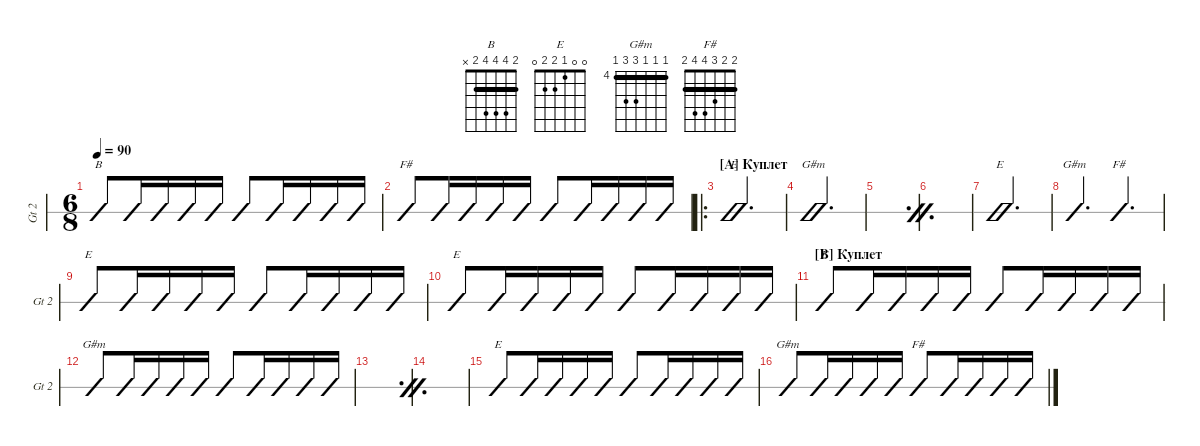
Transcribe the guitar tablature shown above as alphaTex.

\defaultSystemsLayout 4
\hideDynamics
\bracketExtendMode groupsimilarinstruments
\singleTrackTrackNamePolicy allsystems
\multiTrackTrackNamePolicy allsystems
\otherSystemsTrackNameOrientation horizontal
\track ("Guitar 2" "Gt 2") {instrument acousticguitarsteel}
\staff {slash}
\tuning (E4 B3 G3 D3 A2 E2)
\chord ("B" 2 4 4 4 2 x) {barre 2}
\chord ("E" 0 0 1 2 2 0)
\chord ("G#m" 4 4 4 6 6 4) {firstfret 4 barre (4 4 4)}
\chord ("F#" 2 2 3 4 4 2) {barre (2 2)}
\ts (6 8)
\tempo 90
\clef g2
\ks b
(2.5 4.4 4.3 4.2 2.1).8{ch "B" dy mf} (2.5 4.4 4.3 4.2 2.1).16 (2.5 4.4 4.3 4.2 2.1).16 (2.5 4.4 4.3 4.2 2.1).16 (2.5 4.4 4.3 4.2 2.1).16 (2.5 4.4 4.3 4.2 2.1).8 (2.5 4.4 4.3 4.2 2.1).16 (2.5 4.4 4.3 4.2 2.1).16 (2.5 4.4 4.3 4.2 2.1).16 (2.5 4.4 4.3 4.2 2.1).16 |
(2.6 4.5 4.4 3.3 2.2 2.1).8{ch "F#"} (2.6 4.5 4.4 3.3 2.2 2.1).16 (2.6 4.5 4.4 3.3 2.2 2.1).16 (2.6 4.5 4.4 3.3 2.2 2.1).16 (2.6 4.5 4.4 3.3 2.2 2.1).16 (2.6 4.5 4.4 3.3 2.2 2.1).8 (2.6 4.5 4.4 3.3 2.2 2.1).16 (2.6 4.5 4.4 3.3 2.2 2.1).16 (2.6 4.5 4.4 3.3 2.2 2.1).16 (2.6 4.5 4.4 3.3 2.2 2.1).16 |
\ro
\section ("A" "Куплет")
(0.6 2.5 2.4 1.3 0.2 0.1).2{d bd 166 ch "E"} |
(4.6 6.5 6.4 4.3 4.2 4.1).2{d bd 163 ch "G#m"} |
\simile firstofdouble
|
\simile secondofdouble
|
\simile none
(0.6 2.5 2.4 1.3 0.2 0.1).2{d bd 163 ch "E"} |
(4.6 6.5 6.4 4.3 4.2 4.1).4{d bd 163 ch "G#m"} (2.6 4.5 4.4 3.3 2.2 2.1).4{d bd 163 ch "F#"} |
(0.6 2.5 2.4 1.3 0.2 0.1).8{ch "E"} (0.6 2.5 2.4 1.3 0.2 0.1).16 (0.6 2.5 2.4 1.3 0.2 0.1).16 (0.6 2.5 2.4 1.3 0.2 0.1).16 (0.6 2.5 2.4 1.3 0.2 0.1).16 (0.6 2.5 2.4 1.3 0.2 0.1).8 (0.6 2.5 2.4 1.3 0.2 0.1).16 (0.6 2.5 2.4 1.3 0.2 0.1).16 (0.6 2.5 2.4 1.3 0.2 0.1).16 (0.6 2.5 2.4 1.3 0.2 0.1).16 |
(0.6 2.5 2.4 1.3 0.2 0.1).8{ch "E"} (0.6 2.5 2.4 1.3 0.2 0.1).16 (0.6 2.5 2.4 1.3 0.2 0.1).16 (0.6 2.5 2.4 1.3 0.2 0.1).16 (0.6 2.5 2.4 1.3 0.2 0.1).16 (0.6 2.5 2.4 1.3 0.2 0.1).8 (0.6 2.5 2.4 1.3 0.2 0.1).16 (0.6 2.5 2.4 1.3 0.2 0.1).16 (0.6 2.5 2.4 1.3 0.2 0.1).16 (0.6 2.5 2.4 1.3 0.2 0.1).16 |
\section ("B" "Куплет")
(0.6 2.5 2.4 1.3 0.2 0.1).8{ch "E"} (0.6 2.5 2.4 1.3 0.2 0.1).16 (0.6 2.5 2.4 1.3 0.2 0.1).16 (0.6 2.5 2.4 1.3 0.2 0.1).16 (0.6 2.5 2.4 1.3 0.2 0.1).16 (0.6 2.5 2.4 1.3 0.2 0.1).8 (0.6 2.5 2.4 1.3 0.2 0.1).16 (0.6 2.5 2.4 1.3 0.2 0.1).16 (0.6 2.5 2.4 1.3 0.2 0.1).16 (0.6 2.5 2.4 1.3 0.2 0.1).16 |
(4.6 6.5 6.4 4.3 4.2 4.1).8{ch "G#m"} (4.6 6.5 6.4 4.3 4.2 4.1).16 (4.6 6.5 6.4 4.3 4.2 4.1).16 (4.6 6.5 6.4 4.3 4.2 4.1).16 (4.6 6.5 6.4 4.3 4.2 4.1).16 (4.6 6.5 6.4 4.3 4.2 4.1).8 (4.6 6.5 6.4 4.3 4.2 4.1).16 (4.6 6.5 6.4 4.3 4.2 4.1).16 (4.6 6.5 6.4 4.3 4.2 4.1).16 (4.6 6.5 6.4 4.3 4.2 4.1).16 |
\simile firstofdouble
|
\simile secondofdouble
|
\simile none
(0.6 2.5 2.4 1.3 0.2 0.1).8{ch "E"} (0.6 2.5 2.4 1.3 0.2 0.1).16 (0.6 2.5 2.4 1.3 0.2 0.1).16 (0.6 2.5 2.4 1.3 0.2 0.1).16 (0.6 2.5 2.4 1.3 0.2 0.1).16 (0.6 2.5 2.4 1.3 0.2 0.1).8 (0.6 2.5 2.4 1.3 0.2 0.1).16 (0.6 2.5 2.4 1.3 0.2 0.1).16 (0.6 2.5 2.4 1.3 0.2 0.1).16 (0.6 2.5 2.4 1.3 0.2 0.1).16 |
(4.6 6.5 6.4 4.3 4.2 4.1).8{ch "G#m"} (4.6 6.5 6.4 4.3 4.2 4.1).16 (4.6 6.5 6.4 4.3 4.2 4.1).16 (4.6 6.5 6.4 4.3 4.2 4.1).16 (4.6 6.5 6.4 4.3 4.2 4.1).16 (2.6 4.5 4.4 3.3 2.2 2.1).8{ch "F#"} (2.6 4.5 4.4 3.3 2.2 2.1).16 (2.6 4.5 4.4 3.3 2.2 2.1).16 (2.6 4.5 4.4 3.3 2.2 2.1).16 (2.6 4.5 4.4 3.3 2.2 2.1).16
